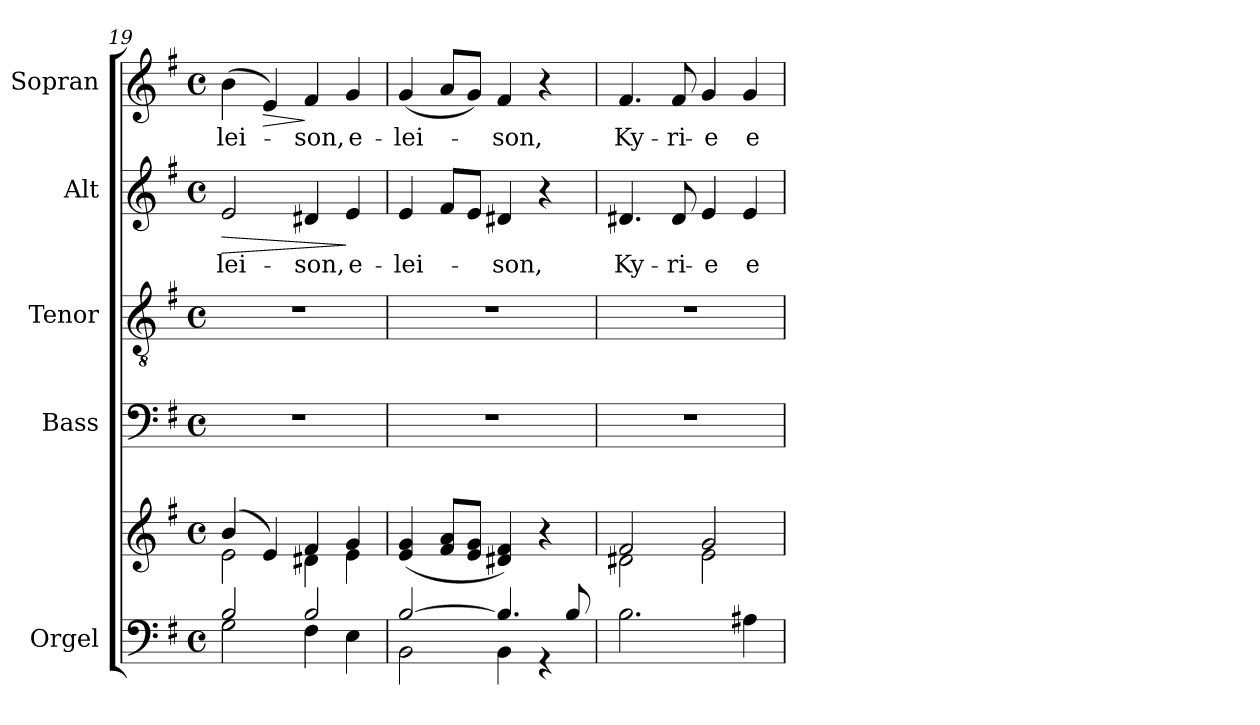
**kern	**kern	**kern	**kern	**kern	**text	**dynam	**kern	**text	**dynam
*part5	*part5	*part4	*part3	*part2	*part2	*part2	*part1	*part1	*part1
*staff6	*staff5	*staff4	*staff3	*staff2	*staff2	*staff2	*staff1	*staff1	*staff1
*I"Orgel	*	*I"Bass	*I"Tenor	*I"Alt	*	*	*I"Sopran	*	*
*I'Org.	*	*I'B.	*I'T.	*I'A.	*	*	*I'S.	*	*
!!LO:LB:g=z
*clefF4	*clefG2	*clefF4	*clefGv2	*clefG2	*	*	*clefG2	*	*
*k[f#]	*k[f#]	*k[f#]	*k[f#]	*k[f#]	*	*	*k[f#]	*	*
*G:	*G:	*G:	*G:	*G:	*	*	*G:	*	*
*M4/4	*M4/4	*M4/4	*M4/4	*M4/4	*	*	*M4/4	*	*
*met(c)	*met(c)	*met(c)	*met(c)	*met(c)	*	*	*met(c)	*	*
=19	=19	=19	=19	=19	=19	=19	=19	=19	=19
*^	*^	*	*	*	*	*	*	*	*
!	!	!	!	!	!	!	!LO:LY:b	!LO:HP:b	!	!LO:LY:b	!
2B/	2G\	(4b/	2e\	1r	1r	2e/	-lei-	>	(>4b\	-lei-	.
!	!	!	!	!	!	!	!	!	!	!	!LO:HP:b
.	.	4e/)	.	.	.	.	.	.	4e/)	.	>
!	!	!	!	!	!	!	!LO:LY:b	!	!	!LO:LY:b	!
2B/	4F#\	4f#/	4d#X\	.	.	4d#X/	-son,	.	4f#/	-son,	]
!	!	!	!	!	!	!	!LO:LY:b	!	!	!LO:LY:b	!
.	4E\	4g/	4e\	.	.	4e/	e-	]	4g/	e-	.
=20	=20	=20	=20	=20	=20	=20	=20	=20	=20	=20	=20
!	!	!	!	!	!	!	!LO:LY:b	!	!	!LO:LY:b	!
*	*	*v	*v	*	*	*	*	*	*	*	*
[>2B/	2BB\	(4e/ 4g/	1r	1r	4e/	-lei-	.	(<4g/	-lei-	.
.	.	8f#/ 8a/L	.	.	8f#/L	.	.	8a/L	.	.
.	.	8e/ 8g/J	.	.	8e/J	.	.	8g/J)	.	.
!	!	!	!	!	!	!LO:LY:b	!	!	!LO:LY:b	!
4.B/]	4BB\	4d#X/ 4f#/)	.	.	4d#X/	-son,	.	4f#/	-son,	.
.	4r	4r	.	.	4r	.	.	4r	.	.
8B/	.	.	.	.	.	.	.	.	.	.
*v	*v	*	*	*	*	*	*	*	*	*
=21	=21	=21	=21	=21	=21	=21	=21	=21	=21
*	*^	*	*	*	*	*	*	*	*
!	!	!	!	!	!	!LO:LY:b	!	!	!LO:LY:b	!
2.B\	2f#/	2d#X\	1r	1r	4.d#X/	Ky-	.	4.f#/	Ky-	.
!	!	!	!	!	!	!LO:LY:b	!	!	!LO:LY:b	!
.	.	.	.	.	8d#/	-ri-	.	8f#/	-ri-	.
!	!	!	!	!	!	!LO:LY:b	!	!	!LO:LY:b	!
.	2g/	2e\	.	.	4e/	-e	.	4g/	-e	.
!	!	!	!	!	!	!LO:LY:b	!	!	!LO:LY:b	!
4A#X\	.	.	.	.	4e/	e-	.	4g/	e-	.
*	*v	*v	*	*	*	*	*	*	*	*
=	=	=	=	=	=	=	=	=	=
*-	*-	*-	*-	*-	*-	*-	*-	*-	*-
